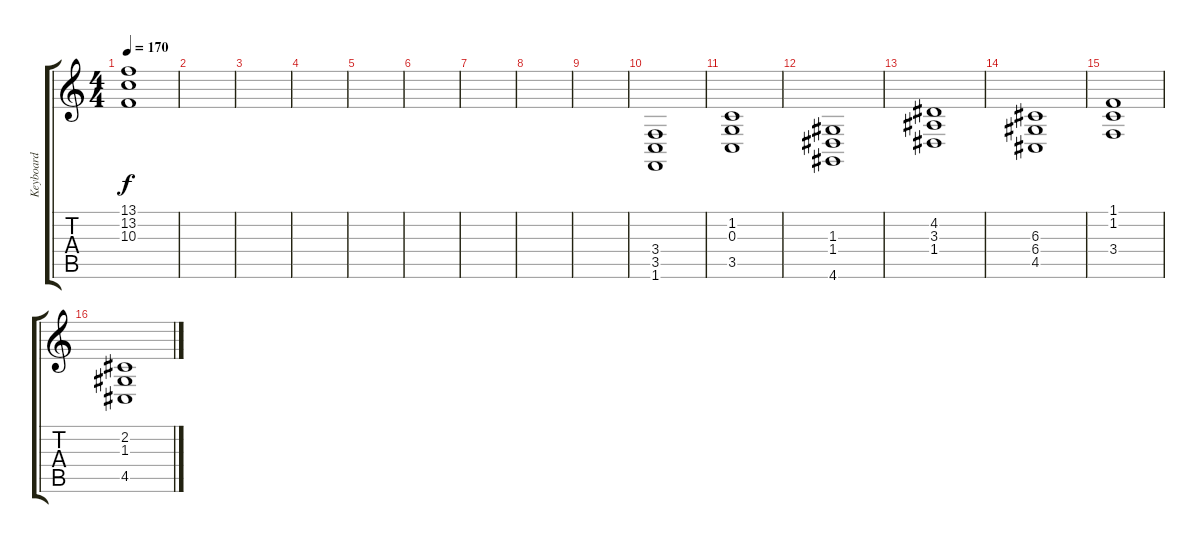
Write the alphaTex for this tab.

\track ("Keyboard" "Keyboard") {instrument lead3calliope}
\staff {score tabs}
\tuning (E4 B3 G3 D3 A2 E2) {hide}
\ts (4 4)
\tempo 170
\clef g2
\ks c
(13.1 13.2 10.3).1{dy f} |
|
|
|
|
|
|
|
|
(3.4 3.5 1.6).1 |
(1.2 0.3 3.5).1 |
(1.3 1.4 4.6).1 |
(4.2 3.3 1.4).1 |
(6.3 6.4 4.5).1 |
(1.1 1.2 3.4).1 |
(2.2 1.3 4.5).1
